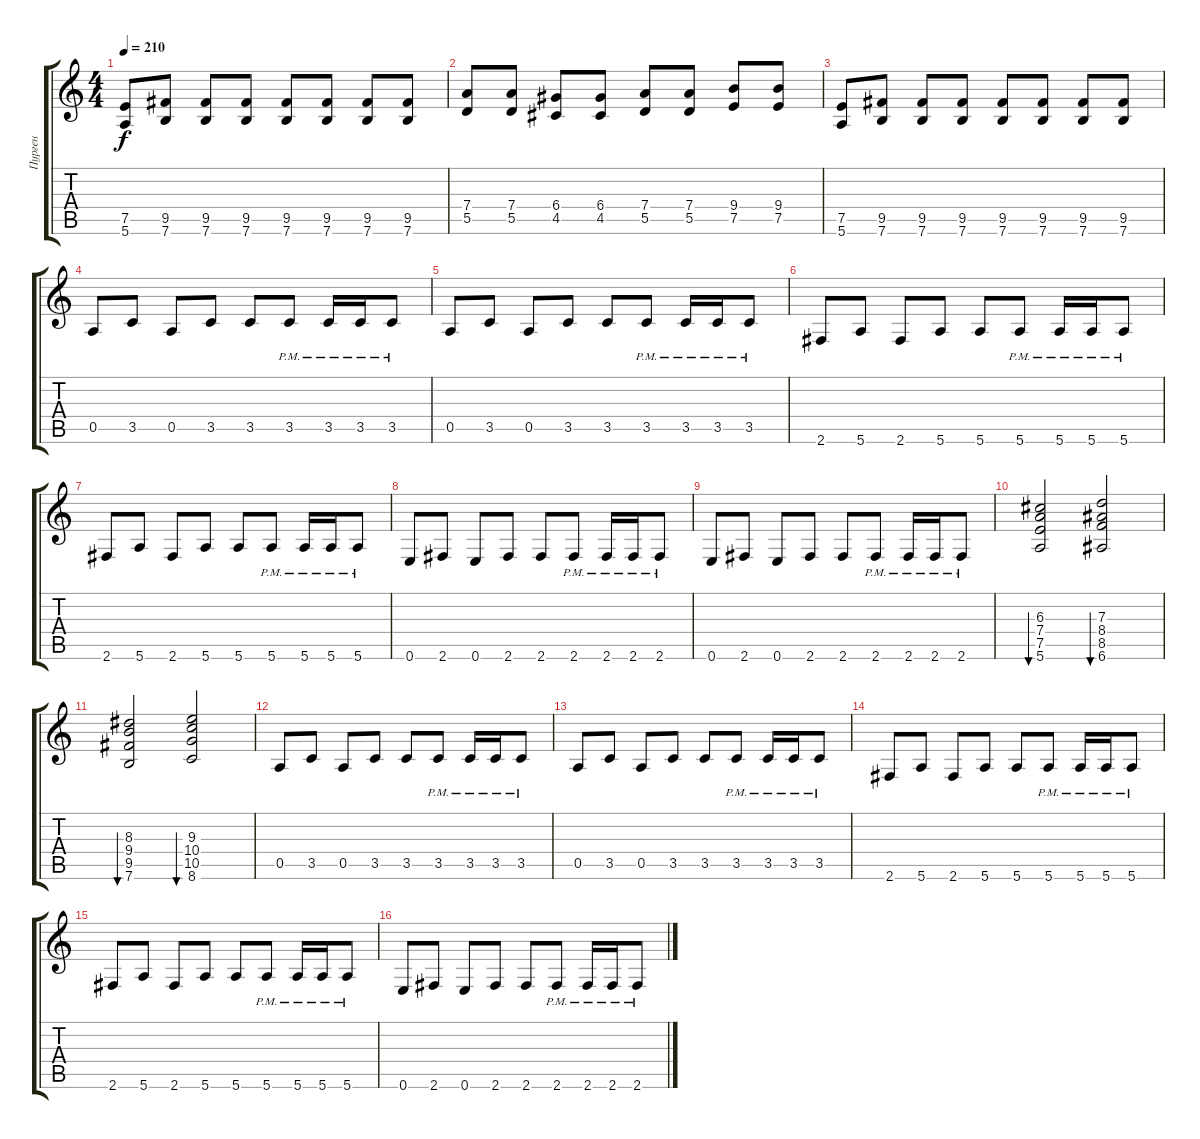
\track ("Пурген" "Пурген") {instrument overdrivenguitar}
\staff {score tabs}
\tuning (E4 B3 G3 D3 A2 E2) {hide}
\ts (4 4)
\tempo 210
\clef g2
\ks c
(7.5 5.6).8{dy f} (9.5 7.6).8 (9.5 7.6).8 (9.5 7.6).8 (9.5 7.6).8 (9.5 7.6).8 (9.5 7.6).8 (9.5 7.6).8 |
(7.4 5.5).8 (7.4 5.5).8 (6.4 4.5).8 (6.4 4.5).8 (7.4 5.5).8 (7.4 5.5).8 (9.4 7.5).8 (9.4 7.5).8 |
(7.5 5.6).8 (9.5 7.6).8 (9.5 7.6).8 (9.5 7.6).8 (9.5 7.6).8 (9.5 7.6).8 (9.5 7.6).8 (9.5 7.6).8 |
0.5.8 3.5.8 0.5.8 3.5.8 3.5.8 3.5{pm}.8 3.5{pm}.16 3.5{pm}.16 3.5{pm}.8 |
0.5.8 3.5.8 0.5.8 3.5.8 3.5.8 3.5{pm}.8 3.5{pm}.16 3.5{pm}.16 3.5{pm}.8 |
2.6.8 5.6.8 2.6.8 5.6.8 5.6.8 5.6{pm}.8 5.6{pm}.16 5.6{pm}.16 5.6{pm}.8 |
2.6.8 5.6.8 2.6.8 5.6.8 5.6.8 5.6{pm}.8 5.6{pm}.16 5.6{pm}.16 5.6{pm}.8 |
0.6.8 2.6.8 0.6.8 2.6.8 2.6.8 2.6{pm}.8 2.6{pm}.16 2.6{pm}.16 2.6{pm}.8 |
0.6.8 2.6.8 0.6.8 2.6.8 2.6.8 2.6{pm}.8 2.6{pm}.16 2.6{pm}.16 2.6{pm}.8 |
(6.3 7.4 7.5 5.6).2{bu 60} (7.3 8.4 8.5 6.6).2{bu 60} |
(8.3 9.4 9.5 7.6).2{bu 60} (9.3 10.4 10.5 8.6).2{bu 60} |
0.5.8 3.5.8 0.5.8 3.5.8 3.5.8 3.5{pm}.8 3.5{pm}.16 3.5{pm}.16 3.5{pm}.8 |
0.5.8 3.5.8 0.5.8 3.5.8 3.5.8 3.5{pm}.8 3.5{pm}.16 3.5{pm}.16 3.5{pm}.8 |
2.6.8 5.6.8 2.6.8 5.6.8 5.6.8 5.6{pm}.8 5.6{pm}.16 5.6{pm}.16 5.6{pm}.8 |
2.6.8 5.6.8 2.6.8 5.6.8 5.6.8 5.6{pm}.8 5.6{pm}.16 5.6{pm}.16 5.6{pm}.8 |
0.6.8 2.6.8 0.6.8 2.6.8 2.6.8 2.6{pm}.8 2.6{pm}.16 2.6{pm}.16 2.6{pm}.8
